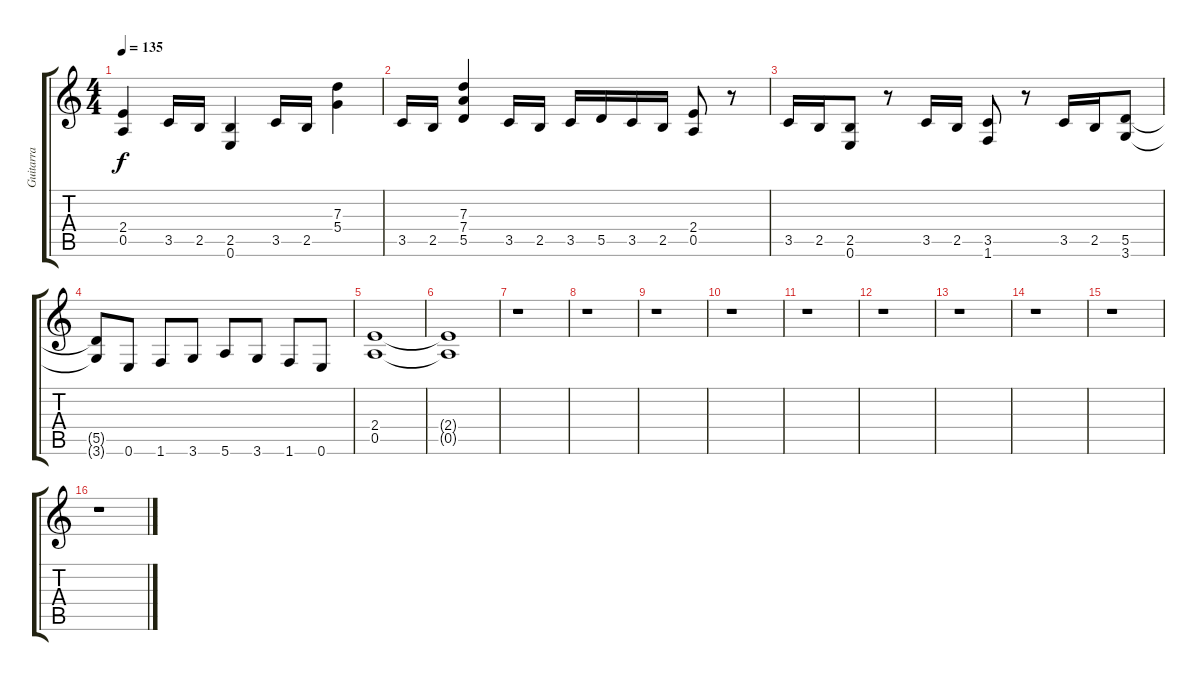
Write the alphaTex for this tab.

\track ("Guitarra" "Guitarra") {instrument distortionguitar}
\staff {score tabs}
\tuning (E4 B3 G3 D3 A2 E2) {hide}
\ts (4 4)
\tempo 135
\clef g2
\ks c
(2.4 0.5).4{dy f} 3.5.16 2.5.16 (2.5 0.6).4 3.5.16 2.5.16 (7.3 5.4).4 |
3.5.16 2.5.16 (7.3 7.4 5.5).4 3.5.16 2.5.16 3.5.16 5.5.16 3.5.16 2.5.16 (2.4 0.5).8 r.8 |
3.5.16 2.5.16 (2.5 0.6).8 r.8 3.5.16 2.5.16 (3.5 1.6).8 r.8 3.5.16 2.5.16 (5.5 3.6).8 |
(5.5{t} 3.6{t}).8 0.6.8 1.6.8 3.6.8 5.6.8 3.6.8 1.6.8 0.6.8 |
(2.4 0.5).1 |
(2.4{t} 0.5{t}).1 |
r.1 |
r.1 |
r.1 |
r.1 |
r.1 |
r.1 |
r.1 |
r.1 |
r.1 |
r.1
